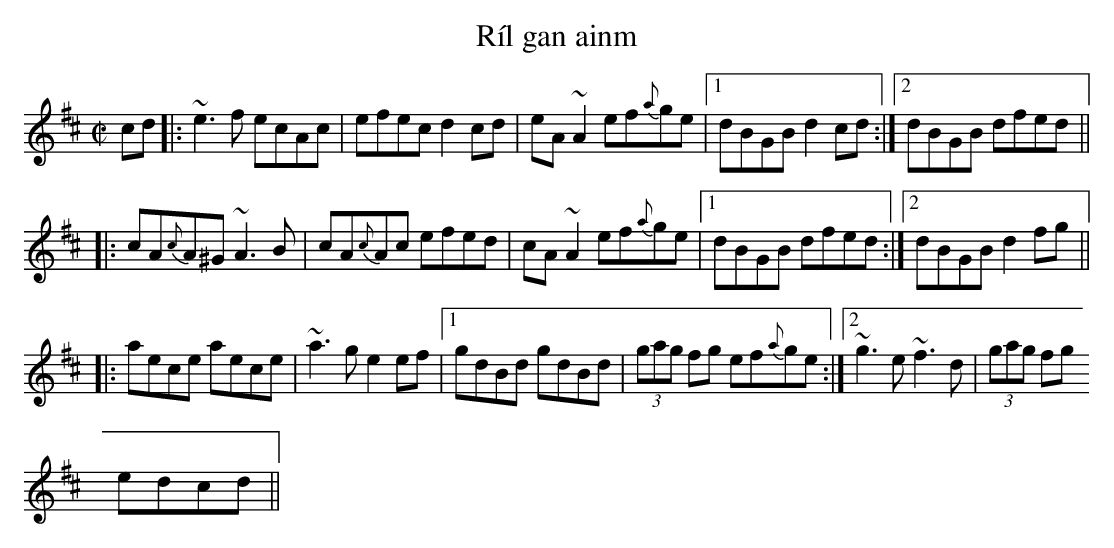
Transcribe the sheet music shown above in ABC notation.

X:1
T:Ríl gan ainm
M:C|
L:1/8
K:Amix
cd|:~e3f ecAc|efec d2cd|eA~A2 ef{a}ge|1 dBGB d2cd:|2 dBGB dfed||
|:cA{c}A^G ~A3B|cA{c}Ac efed|cA~A2 ef{a}ge|1 dBGB dfed:|2 dBGB d2fg||
|:aece aece|~a3g e2ef|1 gdBd gdBd|(3gag fg ef{a}ge:|2 ~g3e ~f3d|(3gag fg
 edcd||
